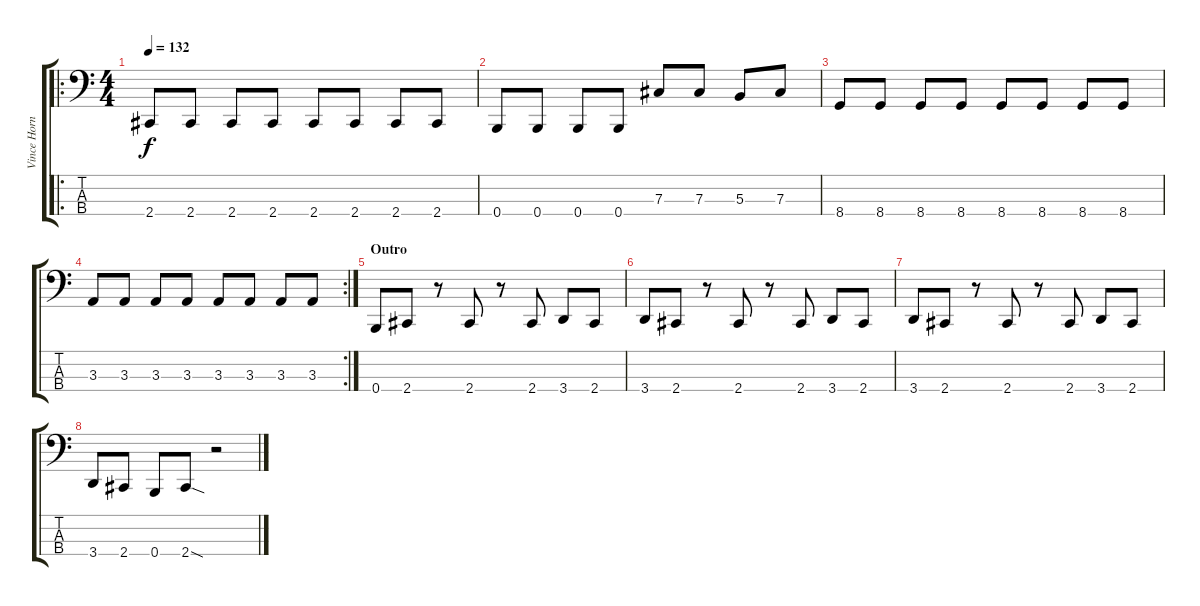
\track ("Vince Hornsby" "Vince Horn") {instrument electricbasspick}
\staff {score tabs}
\tuning (E2 B1 Gb1 B0) {hide}
\ro
\ts (4 4)
\tempo 132
\clef f4
\ks c
2.4.8{dy f} 2.4.8 2.4.8 2.4.8 2.4.8 2.4.8 2.4.8 2.4.8 |
0.4.8 0.4.8 0.4.8 0.4.8 7.3.8 7.3.8 5.3.8 7.3.8 |
8.4.8 8.4.8 8.4.8 8.4.8 8.4.8 8.4.8 8.4.8 8.4.8 |
\rc 2
3.3.8 3.3.8 3.3.8 3.3.8 3.3.8 3.3.8 3.3.8 3.3.8 |
\section ("" "Outro")
0.4.8 2.4.8 r.8 2.4.8 r.8 2.4.8 3.4.8 2.4.8 |
3.4.8 2.4.8 r.8 2.4.8 r.8 2.4.8 3.4.8 2.4.8 |
3.4.8 2.4.8 r.8 2.4.8 r.8 2.4.8 3.4.8 2.4.8 |
3.4.8 2.4.8 0.4.8 2.4{sod}.8 r.2
